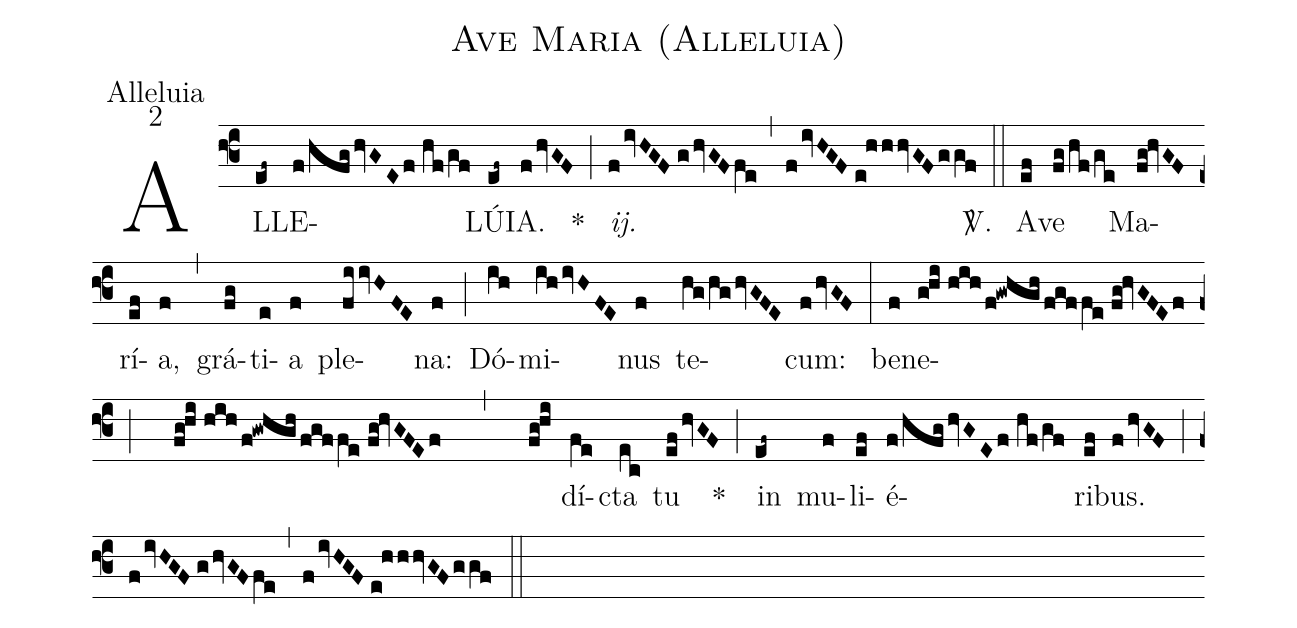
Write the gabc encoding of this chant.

name:Ave Maria (Alleluia);
office-part:Alleluia;
mode:2;
%%
(f3) AL(ef~)LE(f/hfghvGEf//hf/gf)LÚ(ef~)IA.(fhvGF) *(;) <i>ij.</i>(fivHGF//g/hvGF/fe) (,) (fivHGF//e!hhhvGF/ggf) <sp>V/</sp>.(::) A(ef)ve(fg/hf/ge) Ma(fg!hvGF)rí(ef)a,(f) (,) grá(fg)ti(e)a(f) ple(fiivHFE)na:(f) (;) Dó(ih)mi(ihivHFE)nus(f) te(hg/hghvGFE)cum:(fhvGF) (:) be(f)ne(g!hi//hih/f!gwhgh/fgffe//fg!hvGFEf ; fg!hi//hih/f!gwhgh/fgffe//fg!hvGFEf , fg!hi)dí(fe)cta(ec) tu(efhvGF) *(;) in(ef~) mu(f)li(ef)é(f/hfghvGEf//hf/gf)ri(ef)bus.(fhvGF) (;) (fivHGF//ghvGFfe) (,) (fivHGF//e!hhhvGFggf) (::)
